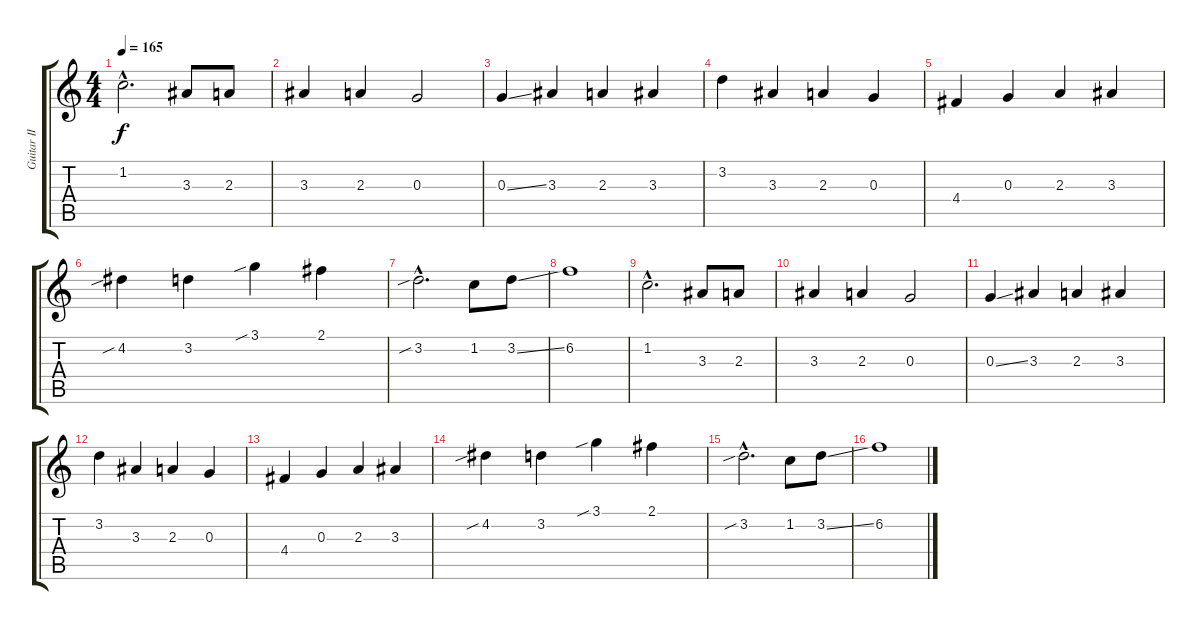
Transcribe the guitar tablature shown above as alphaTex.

\track ("Guitar II" "Guitar II") {instrument distortionguitar}
\staff {score tabs}
\tuning (E4 B3 G3 D3 A2 D2) {hide}
\ts (4 4)
\tempo 165
\clef g2
\ks c
1.2{hac}.2{d dy f} 3.3.8 2.3.8 |
3.3.4 2.3.4 0.3.2 |
0.3{ss}.4 3.3.4 2.3.4 3.3.4 |
3.2.4 3.3.4 2.3.4 0.3.4 |
4.4.4 0.3.4 2.3.4 3.3.4 |
4.2{sib}.4 3.2.4 3.1{sib}.4 2.1.4 |
3.2{sib hac}.2{d volume 10} 1.2.8 3.2{ss}.8 |
6.2.1 |
1.2{hac}.2{d} 3.3.8 2.3.8 |
3.3.4 2.3.4 0.3.2 |
0.3{ss}.4{volume 7} 3.3.4 2.3.4 3.3.4 |
3.2.4 3.3.4 2.3.4 0.3.4 |
4.4.4 0.3.4 2.3.4 3.3.4 |
4.2{sib}.4 3.2.4 3.1{sib}.4 2.1.4 |
3.2{sib hac}.2{d volume 4} 1.2.8 3.2{ss}.8 |
6.2.1
